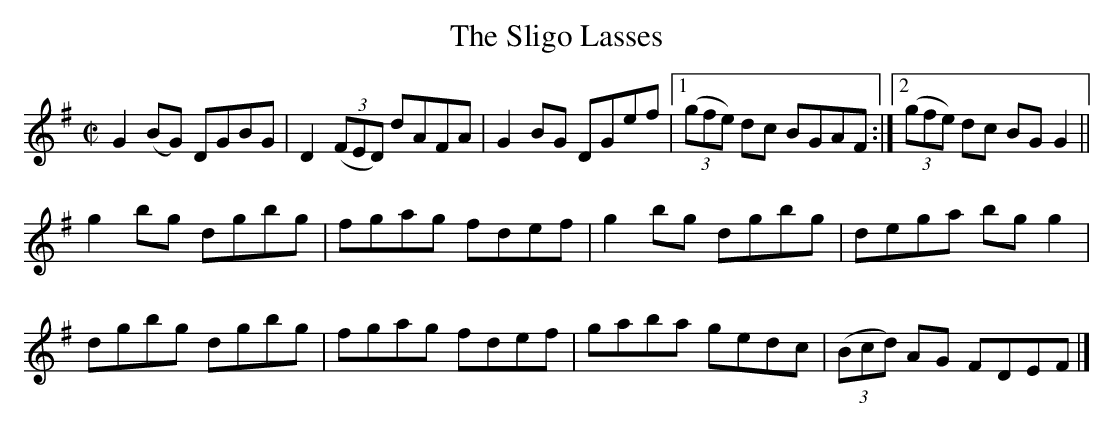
X:1
T: The Sligo Lasses
M: C|
L: 1/8
K: G
G2 (BG) DGBG|D2 ((3FED) dAFA| G2 BG DGef|1 ((3gfe) dc BGAF:|2 ((3gfe) dc BG G2||
g2  bg  dgbg| fgag      fdef| g2 bg dgbg|    dega    bg g2 |
dgbg    dgbg| fgag      fdef| gaba  gedc| ((3Bcd) AG FDEF  |]
